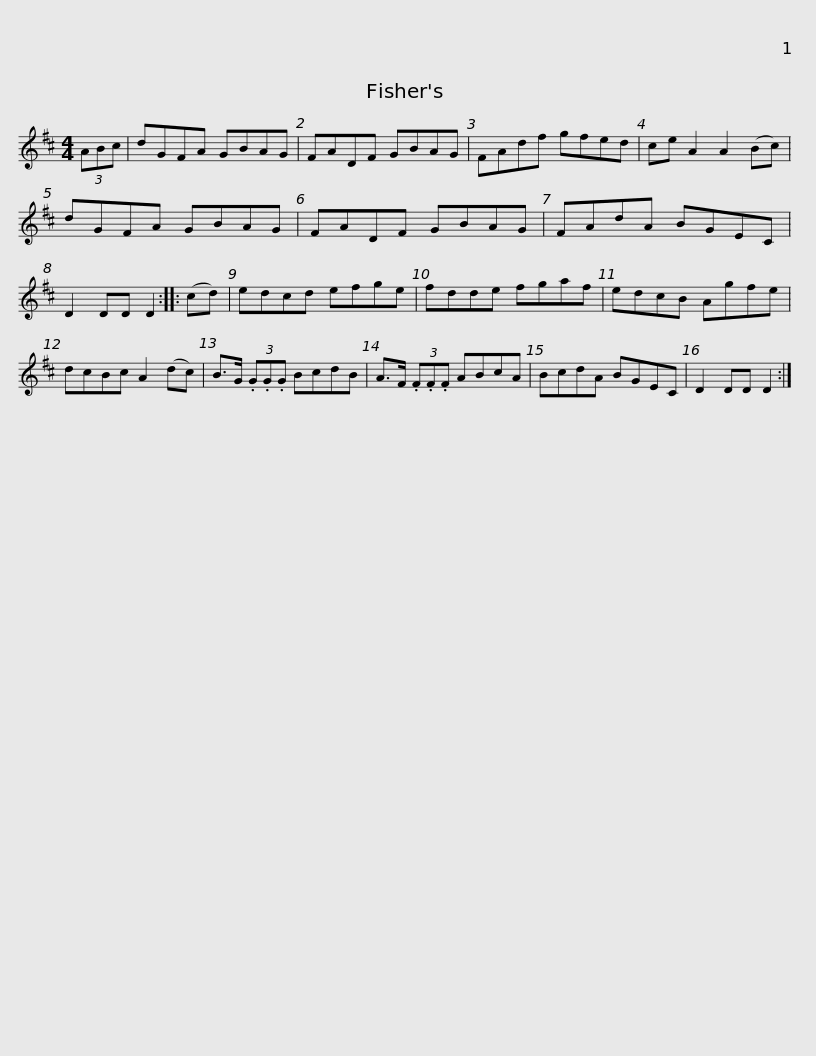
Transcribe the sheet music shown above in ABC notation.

X:1
L:1/8
M:4/4
I:linebreak $
K:D
V:1 treble
V:1
 (3ABc | dGFA GBAG | FADF GBAG | FAdf gfed | ce A2 A2 (Bc) | %5
 dGFA GBAG |$ FADF GBAG | FAdA BGEC | D2 DD D2 :: (cd) | %10
 edcd efge | fdde fgaf |$ edcB Agfe | dcBc A2 (dc) | B>G (3.G.G.G BcdB | %15
 A>F (3.F.F.F ABcA | BcdA BGEC |$ D2 DD D2 :| %18
